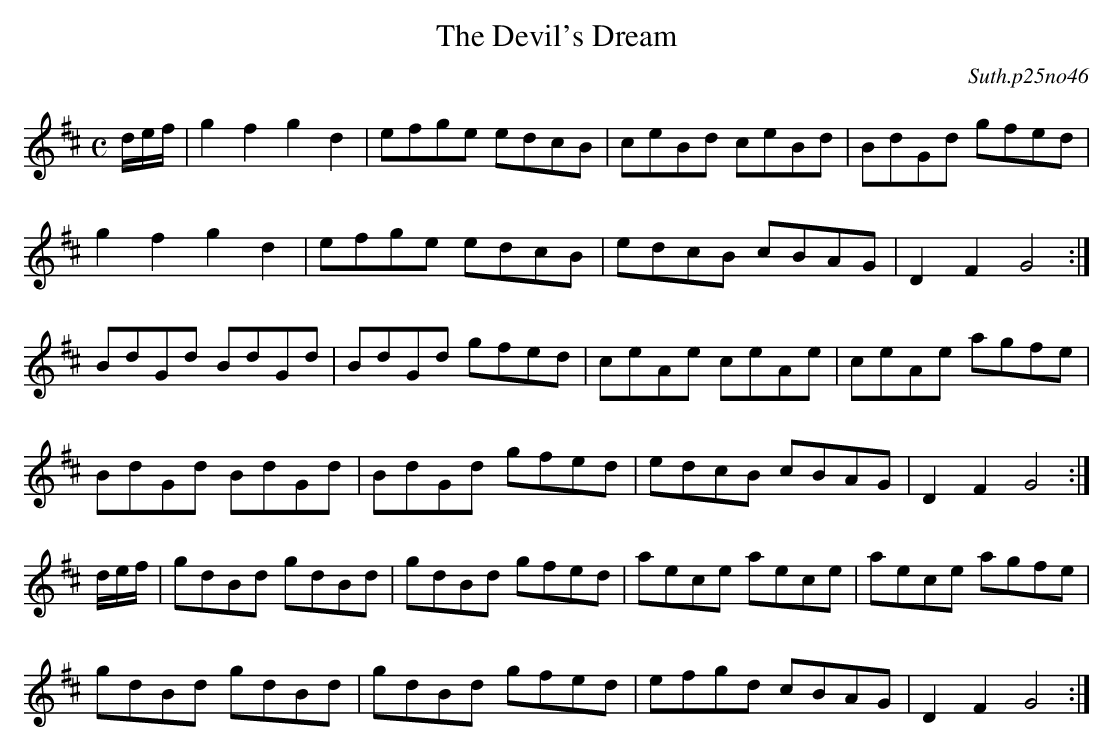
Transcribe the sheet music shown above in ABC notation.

X:1
T:The Devil's Dream
C:Suth.p25no46
M:C
L:1/8
K:D
d/e/f/|g2f2g2d2|efge edcB|ceBd ceBd|BdGd gfed|
g2f2g2d2|efge edcB|edcB cBAG|D2F2G4:|
BdGd BdGd|BdGd gfed|ceAe ceAe|ceAe agfe|
BdGd BdGd|BdGd gfed|edcB cBAG|D2F2G4:|
d/e/f/|gdBd gdBd|gdBd gfed|aece aece|aece agfe|
gdBd gdBd|gdBd gfed|efgd cBAG|D2F2G4:|
